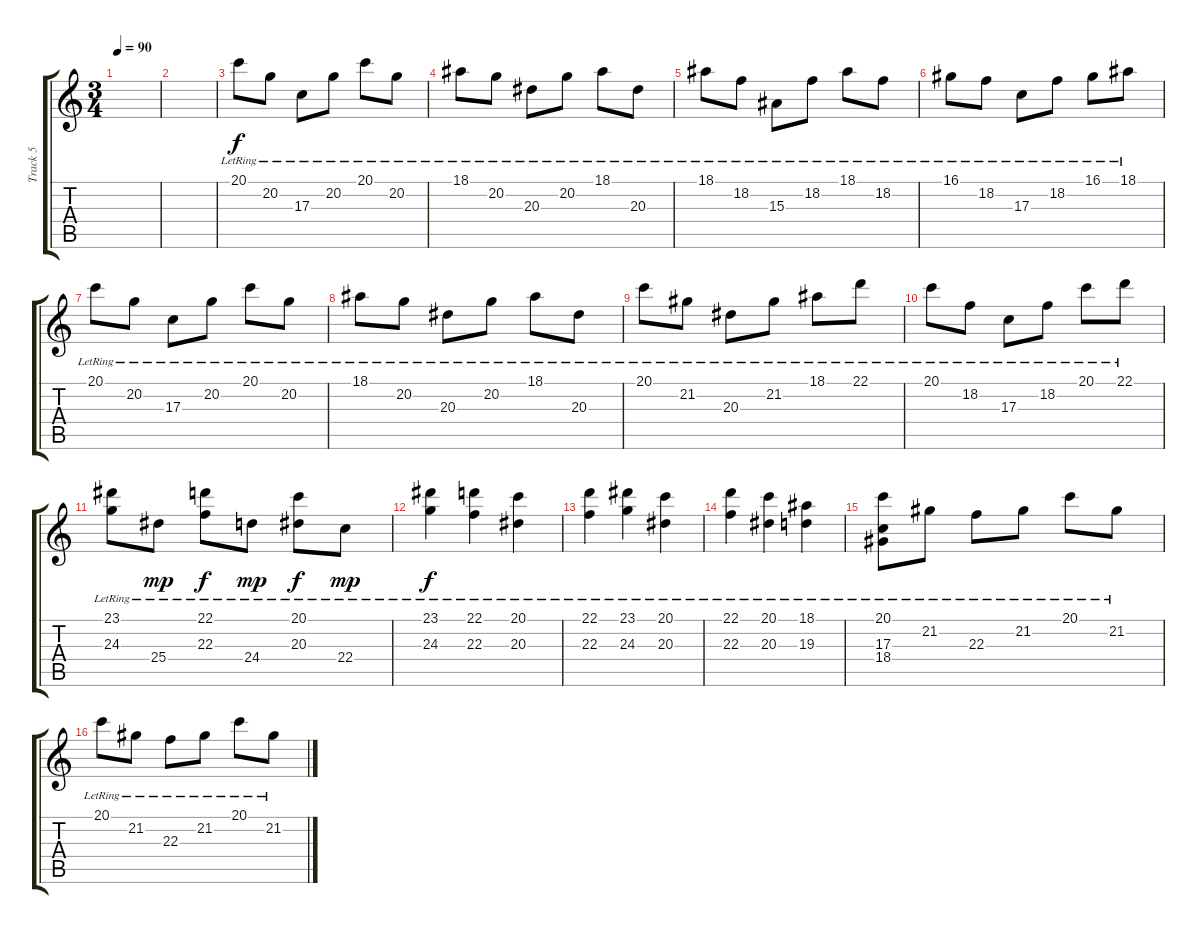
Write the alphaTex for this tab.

\track ("Track 5" "Track 5") {instrument acousticgrandpiano}
\staff {score tabs}
\tuning (E4 B3 G3 D3 A2 E2) {hide}
\ts (3 4)
\tempo 90
\clef g2
\ks c
|
|
20.1{lr}.8 20.2{lr}.8 17.3{lr}.8 20.2{lr}.8 20.1{lr}.8 20.2{lr}.8 |
18.1{lr}.8 20.2{lr}.8 20.3{lr}.8 20.2{lr}.8 18.1{lr}.8 20.3{lr}.8 |
18.1{lr}.8 18.2{lr}.8 15.3{lr}.8 18.2{lr}.8 18.1{lr}.8 18.2{lr}.8 |
16.1{lr}.8 18.2{lr}.8 17.3{lr}.8 18.2{lr}.8 16.1{lr}.8 18.1{lr}.8 |
20.1{lr}.8 20.2{lr}.8 17.3{lr}.8 20.2{lr}.8 20.1{lr}.8 20.2{lr}.8 |
18.1{lr}.8 20.2{lr}.8 20.3{lr}.8 20.2{lr}.8 18.1{lr}.8 20.3{lr}.8 |
20.1{lr}.8 21.2{lr}.8 20.3{lr}.8 21.2{lr}.8 18.1{lr}.8 22.1{lr}.8 |
20.1{lr}.8 18.2{lr}.8 17.3{lr}.8 18.2{lr}.8 20.1{lr}.8 22.1{lr}.8 |
(23.1{lr} 24.3{lr}).8 25.4{lr}.8{dy mp} (22.1{lr} 22.3{lr}).8{dy f} 24.4{lr}.8{dy mp} (20.1{lr} 20.3{lr}).8{dy f} 22.4{lr}.8{dy mp} |
(23.1{lr} 24.3{lr}).4{dy f} (22.1{lr} 22.3{lr}).4 (20.1{lr} 20.3{lr}).4 |
(22.1{lr} 22.3{lr}).4 (23.1{lr} 24.3{lr}).4 (20.1{lr} 20.3{lr}).4 |
(22.1{lr} 22.3{lr}).4 (20.1{lr} 20.3{lr}).4 (18.1{lr} 19.3{lr}).4 |
(20.1{lr} 17.3{lr} 18.4{lr}).8 21.2{lr}.8 22.3{lr}.8 21.2{lr}.8 20.1{lr}.8 21.2{lr}.8 |
20.1{lr}.8 21.2{lr}.8 22.3{lr}.8 21.2{lr}.8 20.1{lr}.8 21.2{lr}.8
